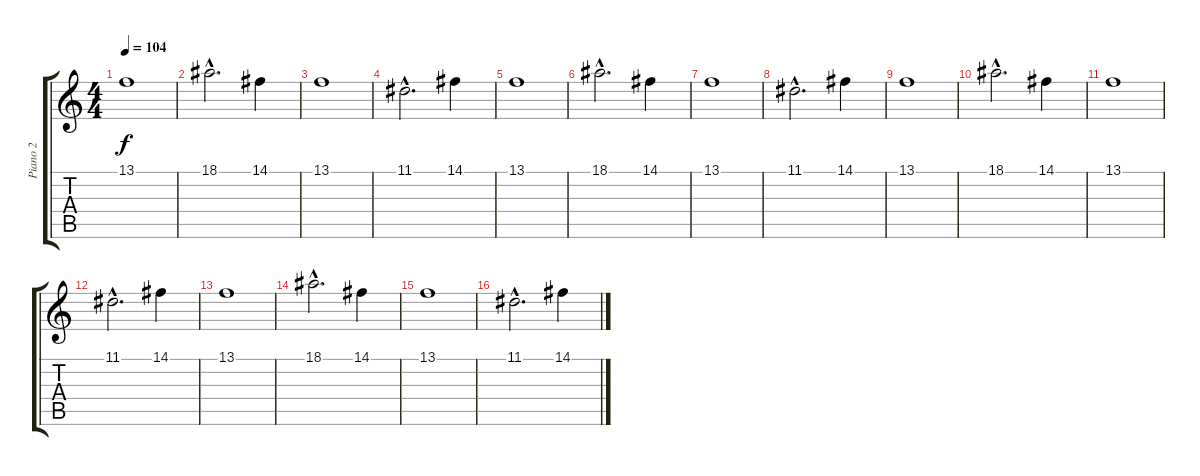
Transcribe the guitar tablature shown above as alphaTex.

\track ("Piano 2" "Piano 2") {instrument brightacousticpiano}
\staff {score tabs}
\tuning (E4 B3 G3 D3 A2 E2) {hide}
\ts (4 4)
\tempo 104
\clef g2
\ks c
13.1.1{dy f} |
18.1{hac}.2{d} 14.1.4 |
13.1.1 |
11.1{hac}.2{d} 14.1.4 |
13.1.1 |
18.1{hac}.2{d} 14.1.4 |
13.1.1 |
11.1{hac}.2{d} 14.1.4 |
13.1.1 |
18.1{hac}.2{d} 14.1.4 |
13.1.1 |
11.1{hac}.2{d} 14.1.4 |
13.1.1 |
18.1{hac}.2{d} 14.1.4 |
13.1.1 |
11.1{hac}.2{d} 14.1.4
